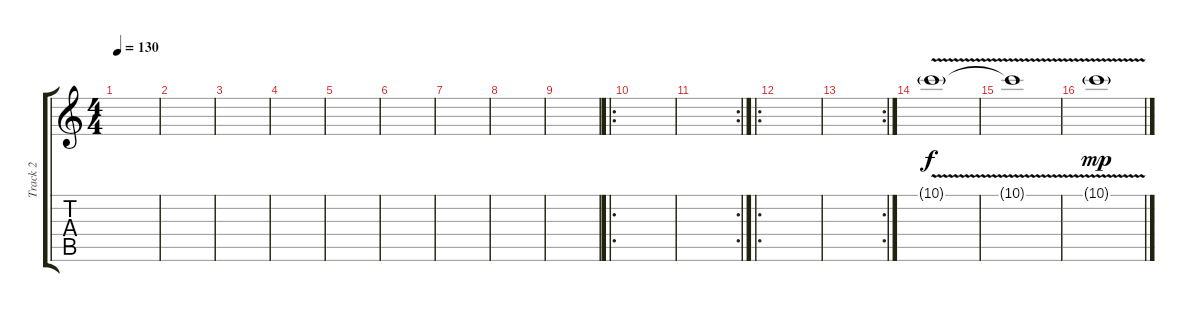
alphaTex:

\track ("Track 2" "Track 2") {instrument overdrivenguitar}
\staff {score tabs}
\tuning (D4 A3 F3 C3 G2 C2) {hide}
\ts (4 4)
\tempo 130
\clef g2
\ks c
|
|
|
|
|
|
|
|
|
\ro
|
\rc 2
|
\ro
|
\rc 2
|
10.1{v g}.1 |
10.1{t}.1{dy f} |
10.1{v g}.1{dy mp}
